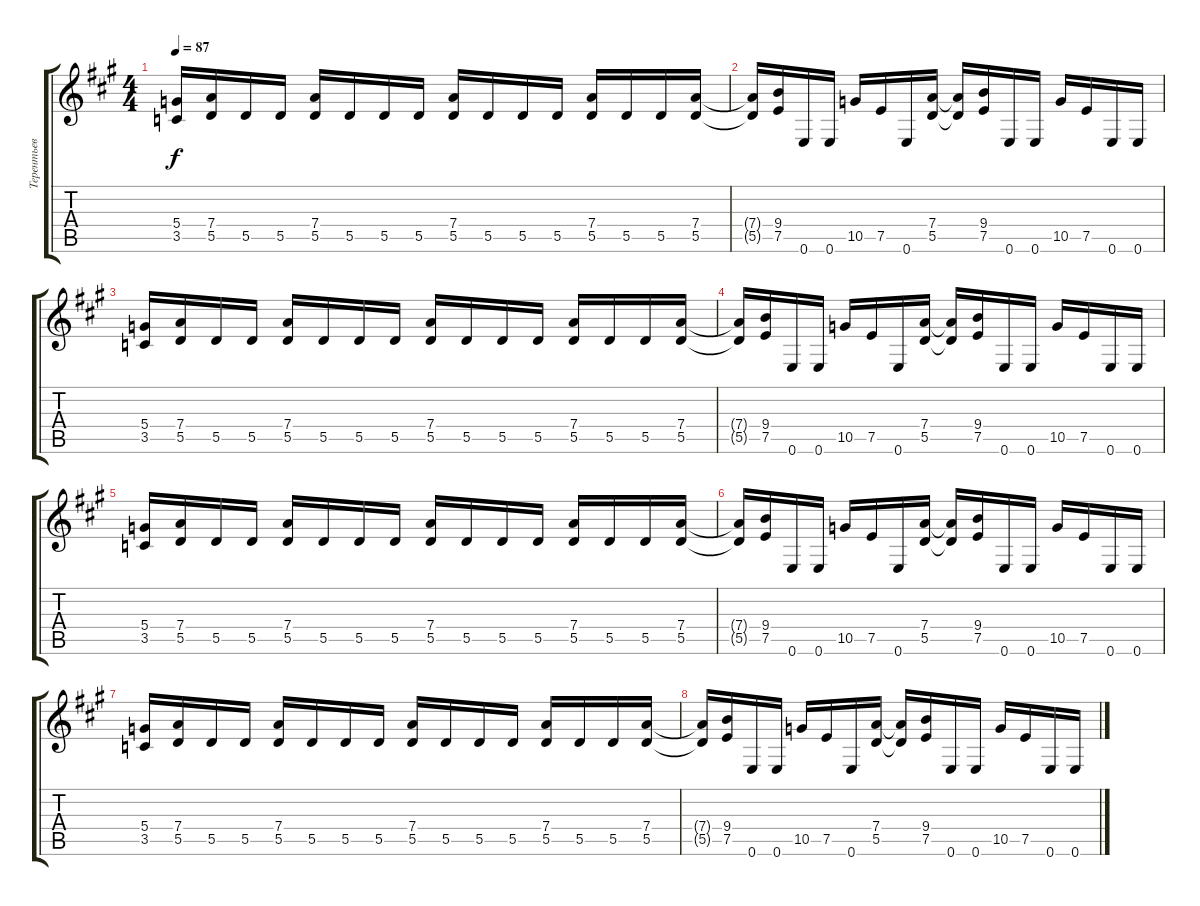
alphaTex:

\track ("Терентьев" "Терентьев") {instrument distortionguitar}
\staff {score tabs}
\tuning (E4 B3 G3 D3 A2 E2) {hide}
\ts (4 4)
\tempo 87
\clef g2
\ks a
(5.4 3.5).16{dy f volume 10} (7.4 5.5).16 5.5.16 5.5.16 (7.4 5.5).16 5.5.16 5.5.16 5.5.16 (7.4 5.5).16 5.5.16 5.5.16 5.5.16 (7.4 5.5).16 5.5.16 5.5.16 (7.4 5.5).16 |
(7.4{t} 5.5{t}).16{volume 9} (9.4 7.5).16 0.6.16 0.6.16 10.5.16 7.5.16 0.6.16 (7.4 5.5).16 (7.4{t} 5.5{t}).16 (9.4 7.5).16 0.6.16 0.6.16 10.5.16 7.5.16 0.6.16 0.6.16 |
(5.4 3.5).16{volume 8} (7.4 5.5).16 5.5.16 5.5.16 (7.4 5.5).16 5.5.16 5.5.16 5.5.16 (7.4 5.5).16 5.5.16 5.5.16 5.5.16 (7.4 5.5).16 5.5.16 5.5.16 (7.4 5.5).16 |
(7.4{t} 5.5{t}).16{volume 7} (9.4 7.5).16 0.6.16 0.6.16 10.5.16 7.5.16 0.6.16 (7.4 5.5).16 (7.4{t} 5.5{t}).16 (9.4 7.5).16 0.6.16 0.6.16 10.5.16 7.5.16 0.6.16 0.6.16 |
(5.4 3.5).16{volume 6} (7.4 5.5).16 5.5.16 5.5.16 (7.4 5.5).16 5.5.16 5.5.16 5.5.16 (7.4 5.5).16 5.5.16 5.5.16 5.5.16 (7.4 5.5).16 5.5.16 5.5.16 (7.4 5.5).16 |
(7.4{t} 5.5{t}).16{volume 5} (9.4 7.5).16 0.6.16 0.6.16 10.5.16 7.5.16 0.6.16 (7.4 5.5).16 (7.4{t} 5.5{t}).16 (9.4 7.5).16 0.6.16 0.6.16 10.5.16 7.5.16 0.6.16 0.6.16 |
(5.4 3.5).16{volume 3} (7.4 5.5).16 5.5.16 5.5.16 (7.4 5.5).16 5.5.16 5.5.16 5.5.16 (7.4 5.5).16 5.5.16 5.5.16 5.5.16 (7.4 5.5).16 5.5.16 5.5.16 (7.4 5.5).16 |
(7.4{t} 5.5{t}).16{volume 3} (9.4 7.5).16 0.6.16 0.6.16 10.5.16 7.5.16 0.6.16 (7.4 5.5).16{volume 2} (7.4{t} 5.5{t}).16 (9.4 7.5).16 0.6.16 0.6.16 10.5.16 7.5.16 0.6.16 0.6.16
